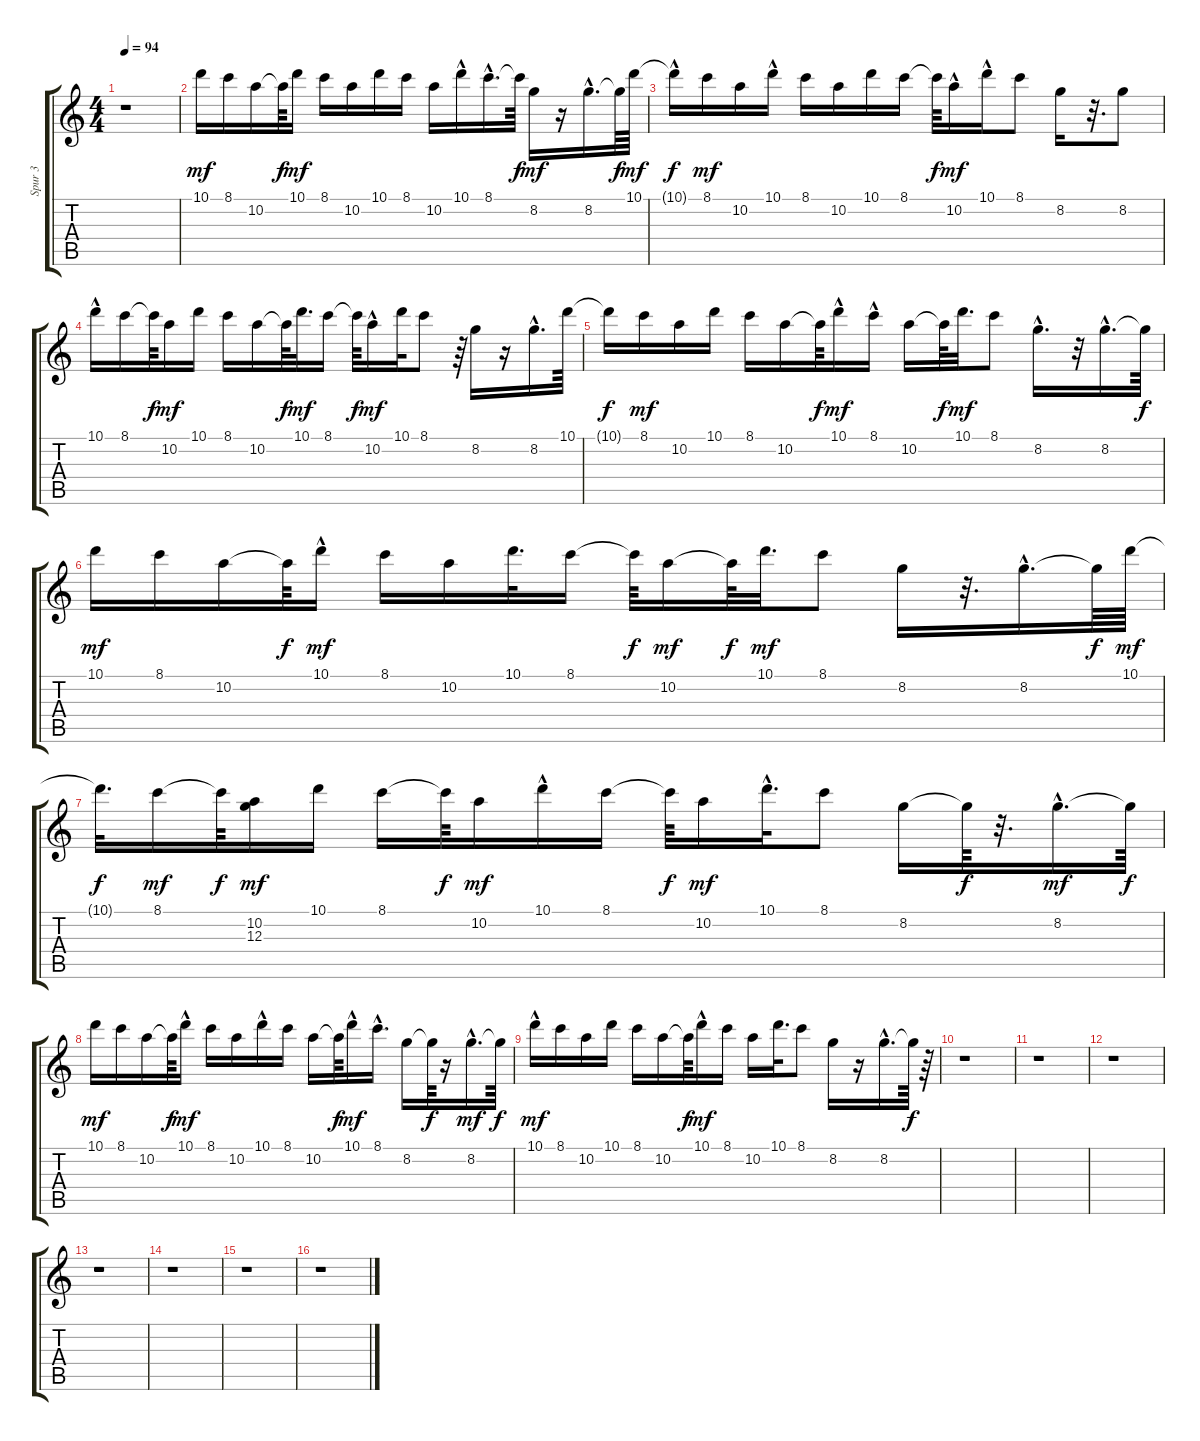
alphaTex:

\track ("Spur 3" "Spur 3") {instrument distortionguitar}
\staff {score tabs}
\tuning (E4 B3 G3 D3 A2 E2) {hide}
\ts (4 4)
\tempo 94
\clef g2
\ks c
r.1{dy mf} |
10.1.16{instrument distortionguitar} 8.1.16 10.2.16 10.2{t}.64{dy f} 10.1.16{dy mf} 8.1.16 10.2.16 10.1.16 8.1.16 10.2.16 10.1{hac}.16 8.1{hac}.16{d} 8.1{t}.64{dy f} 8.2.16{dy mf} r.16 8.2{hac}.16{d} 8.2{t}.64{dy f} 10.1.64{dy mf} |
10.1{hac t}.16{dy f} 8.1.16{dy mf} 10.2.16 10.1{hac}.16 8.1.16 10.2.16 10.1.16 8.1.16 8.1{t}.64{dy f} 10.2{hac}.16{dy mf} 10.1{hac}.16 8.1.8 8.2.16 r.32{d} 8.2.8 |
10.1{hac}.16 8.1.16 8.1{t}.64{dy f} 10.2.16{dy mf} 10.1.16 8.1.16 10.2.16 10.2{t}.64{dy f} 10.1.32{d dy mf} 8.1.16 8.1{t}.64{dy f} 10.2{hac}.16{dy mf} 10.1.32 8.1.8 r.64 8.2.16 r.16 8.2{hac}.16{d} 10.1.64 |
10.1{t}.16{dy f} 8.1.16{dy mf} 10.2.16 10.1.16 8.1.16 10.2.16 10.2{t}.64{dy f} 10.1{hac}.16{dy mf} 8.1{hac}.16 10.2.16 10.2{t}.64{dy f} 10.1.32{d dy mf} 8.1.8 8.2{hac}.16{d} r.32 8.2{hac}.16{d} 8.2{t}.64{dy f} |
10.1.16{dy mf} 8.1.16 10.2.16 10.2{t}.64{dy f} 10.1{hac}.16{dy mf} 8.1.16 10.2.16 10.1.32{d} 8.1.16 8.1{t}.64{dy f} 10.2.16{dy mf} 10.2{t}.64{dy f} 10.1.32{d dy mf} 8.1.8 8.2.16 r.32{d} 8.2{hac}.16{d} 8.2{t}.64{dy f} 10.1.64{dy mf} |
10.1{t}.32{d dy f} 8.1.16{dy mf} 8.1{t}.64{dy f} (10.2 12.3).16{dy mf} 10.1.16 8.1.16 8.1{t}.64{dy f} 10.2.16{dy mf} 10.1{hac}.16 8.1.16 8.1{t}.64{dy f} 10.2.16{dy mf} 10.1{hac}.32{d} 8.1.8 8.2.16 8.2{t}.64{dy f} r.32{d} 8.2{hac}.16{d dy mf} 8.2{t}.64{dy f} |
10.1.16{dy mf} 8.1.16 10.2.16 10.2{t}.64{dy f} 10.1{hac}.16{dy mf} 8.1.16 10.2.16 10.1{hac}.16 8.1.16 10.2.16 10.2{t}.64{dy f} 10.1{hac}.16{dy mf} 8.1{hac}.16{d} 8.2.16 8.2{t}.64{dy f} r.16 8.2{hac}.16{d dy mf} 8.2{t}.64{dy f} |
10.1{hac}.16{dy mf} 8.1.16 10.2.16 10.1.16 8.1.16 10.2.16 10.2{t}.64{dy f} 10.1{hac}.16{dy mf} 8.1.16 10.2.16 10.1.32{d} 8.1.8 8.2.16 r.16 8.2{hac}.16{d} 8.2{t}.64{dy f} r.64 |
r.1 |
r.1 |
r.1 |
r.1 |
r.1 |
r.1 |
r.1
